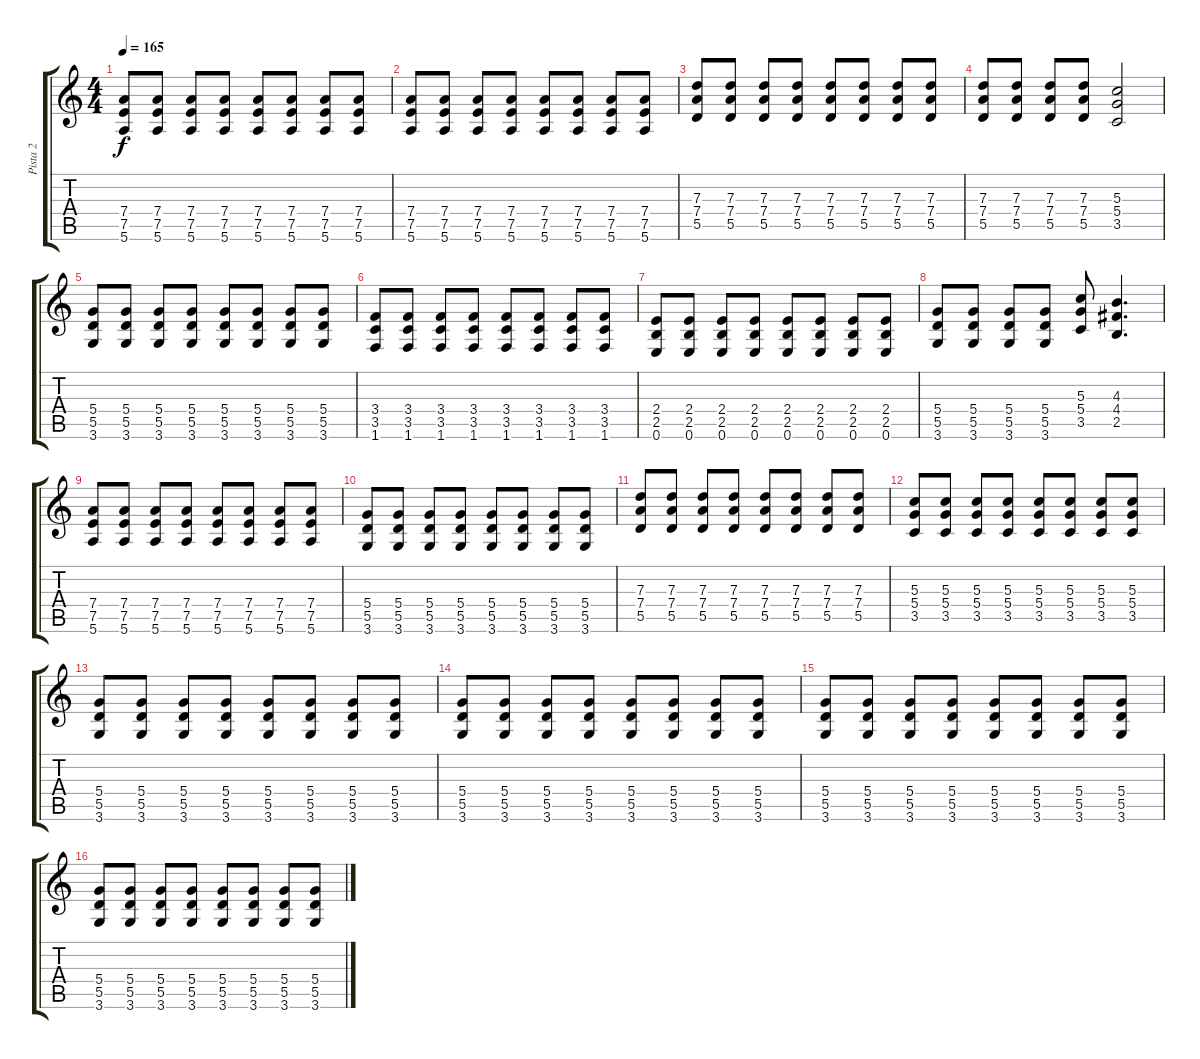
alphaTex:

\track ("Pista 2" "Pista 2") {instrument distortionguitar}
\staff {score tabs}
\tuning (E4 B3 G3 D3 A2 E2) {hide}
\ts (4 4)
\tempo 165
\clef g2
\ks c
(7.4 7.5 5.6).8{dy f} (7.4 7.5 5.6).8 (7.4 7.5 5.6).8 (7.4 7.5 5.6).8 (7.4 7.5 5.6).8 (7.4 7.5 5.6).8 (7.4 7.5 5.6).8 (7.4 7.5 5.6).8 |
(7.4 7.5 5.6).8 (7.4 7.5 5.6).8 (7.4 7.5 5.6).8 (7.4 7.5 5.6).8 (7.4 7.5 5.6).8 (7.4 7.5 5.6).8 (7.4 7.5 5.6).8 (7.4 7.5 5.6).8 |
(7.3 7.4 5.5).8 (7.3 7.4 5.5).8 (7.3 7.4 5.5).8 (7.3 7.4 5.5).8 (7.3 7.4 5.5).8 (7.3 7.4 5.5).8 (7.3 7.4 5.5).8 (7.3 7.4 5.5).8 |
(7.3 7.4 5.5).8 (7.3 7.4 5.5).8 (7.3 7.4 5.5).8 (7.3 7.4 5.5).8 (5.3 5.4 3.5).2 |
(5.4 5.5 3.6).8 (5.4 5.5 3.6).8 (5.4 5.5 3.6).8 (5.4 5.5 3.6).8 (5.4 5.5 3.6).8 (5.4 5.5 3.6).8 (5.4 5.5 3.6).8 (5.4 5.5 3.6).8 |
(3.4 3.5 1.6).8 (3.4 3.5 1.6).8 (3.4 3.5 1.6).8 (3.4 3.5 1.6).8 (3.4 3.5 1.6).8 (3.4 3.5 1.6).8 (3.4 3.5 1.6).8 (3.4 3.5 1.6).8 |
(2.4 2.5 0.6).8 (2.4 2.5 0.6).8 (2.4 2.5 0.6).8 (2.4 2.5 0.6).8 (2.4 2.5 0.6).8 (2.4 2.5 0.6).8 (2.4 2.5 0.6).8 (2.4 2.5 0.6).8 |
(5.4 5.5 3.6).8 (5.4 5.5 3.6).8 (5.4 5.5 3.6).8 (5.4 5.5 3.6).8 (5.3 5.4 3.5).8 (4.3 4.4 2.5).4{d} |
(7.4 7.5 5.6).8 (7.4 7.5 5.6).8 (7.4 7.5 5.6).8 (7.4 7.5 5.6).8 (7.4 7.5 5.6).8 (7.4 7.5 5.6).8 (7.4 7.5 5.6).8 (7.4 7.5 5.6).8 |
(5.4 5.5 3.6).8 (5.4 5.5 3.6).8 (5.4 5.5 3.6).8 (5.4 5.5 3.6).8 (5.4 5.5 3.6).8 (5.4 5.5 3.6).8 (5.4 5.5 3.6).8 (5.4 5.5 3.6).8 |
(7.3 7.4 5.5).8 (7.3 7.4 5.5).8 (7.3 7.4 5.5).8 (7.3 7.4 5.5).8 (7.3 7.4 5.5).8 (7.3 7.4 5.5).8 (7.3 7.4 5.5).8 (7.3 7.4 5.5).8 |
(5.3 5.4 3.5).8 (5.3 5.4 3.5).8 (5.3 5.4 3.5).8 (5.3 5.4 3.5).8 (5.3 5.4 3.5).8 (5.3 5.4 3.5).8 (5.3 5.4 3.5).8 (5.3 5.4 3.5).8 |
(5.4 5.5 3.6).8 (5.4 5.5 3.6).8 (5.4 5.5 3.6).8 (5.4 5.5 3.6).8 (5.4 5.5 3.6).8 (5.4 5.5 3.6).8 (5.4 5.5 3.6).8 (5.4 5.5 3.6).8 |
(5.4 5.5 3.6).8 (5.4 5.5 3.6).8 (5.4 5.5 3.6).8 (5.4 5.5 3.6).8 (5.4 5.5 3.6).8 (5.4 5.5 3.6).8 (5.4 5.5 3.6).8 (5.4 5.5 3.6).8 |
(5.4 5.5 3.6).8 (5.4 5.5 3.6).8 (5.4 5.5 3.6).8 (5.4 5.5 3.6).8 (5.4 5.5 3.6).8 (5.4 5.5 3.6).8 (5.4 5.5 3.6).8 (5.4 5.5 3.6).8 |
(5.4 5.5 3.6).8 (5.4 5.5 3.6).8 (5.4 5.5 3.6).8 (5.4 5.5 3.6).8 (5.4 5.5 3.6).8 (5.4 5.5 3.6).8 (5.4 5.5 3.6).8 (5.4 5.5 3.6).8
